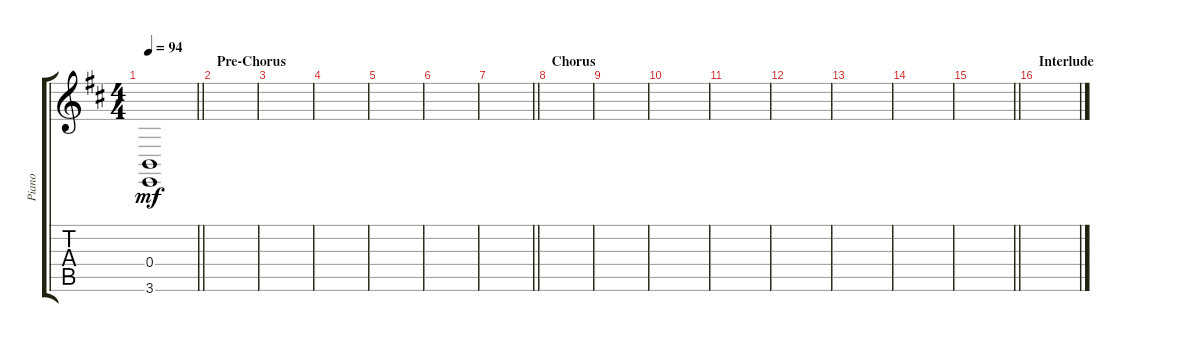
\track ("Piano" "Piano") {instrument acousticgrandpiano}
\staff {score tabs}
\tuning (Db4 Ab3 E3 B2 Gb2 Db2) {hide}
\ts (4 4)
\tempo 94
\clef g2
\barLineRight lightlight
\ks d
(0.4 3.6).1{dy mf} |
\section ("" "Pre-Chorus")
|
|
|
|
|
\barLineRight lightlight
|
\section ("" "Chorus")
|
|
|
|
|
|
|
\barLineRight lightlight
|
\section ("" "Interlude")
